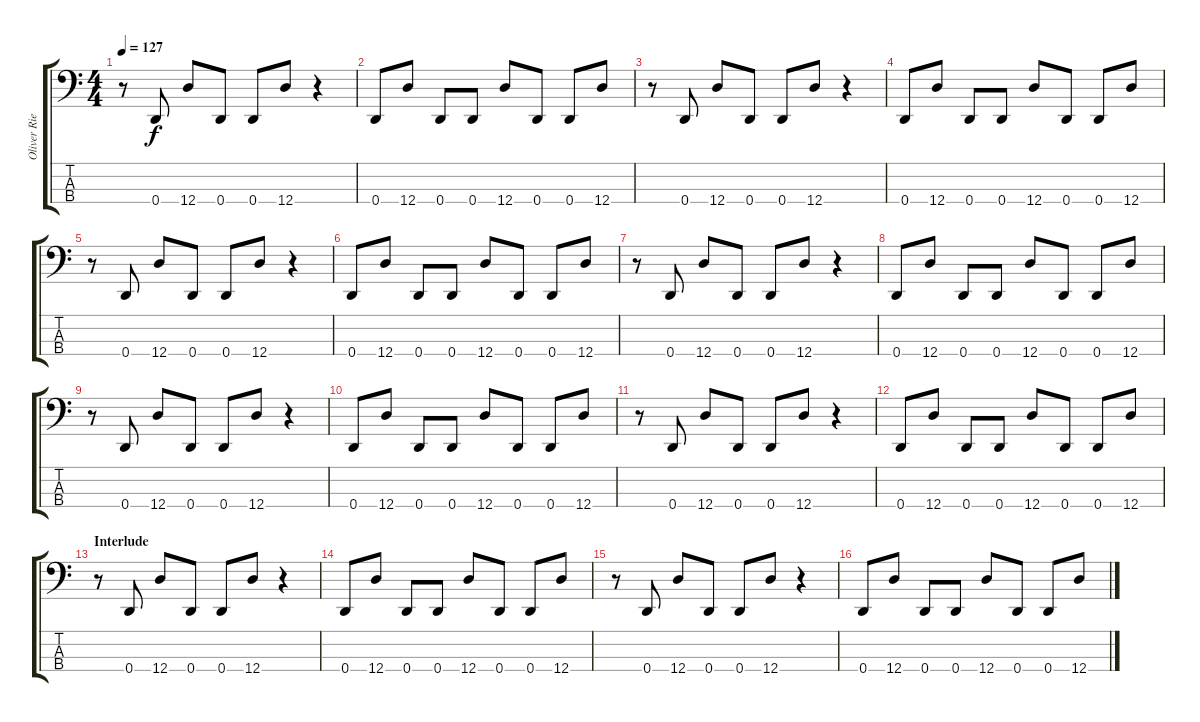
\track ("Oliver Riedel - Bass" "Oliver Rie") {instrument electricbassfinger}
\staff {score tabs}
\tuning (G2 D2 A1 D1) {hide}
\ts (4 4)
\tempo 127
\clef f4
\ks c
r.8{dy f} 0.4.8 12.4.8 0.4.8 0.4.8 12.4.8 r.4 |
0.4.8 12.4.8 0.4.8 0.4.8 12.4.8 0.4.8 0.4.8 12.4.8 |
r.8 0.4.8 12.4.8 0.4.8 0.4.8 12.4.8 r.4 |
0.4.8 12.4.8 0.4.8 0.4.8 12.4.8 0.4.8 0.4.8 12.4.8 |
r.8 0.4.8 12.4.8 0.4.8 0.4.8 12.4.8 r.4 |
0.4.8 12.4.8 0.4.8 0.4.8 12.4.8 0.4.8 0.4.8 12.4.8 |
r.8 0.4.8 12.4.8 0.4.8 0.4.8 12.4.8 r.4 |
0.4.8 12.4.8 0.4.8 0.4.8 12.4.8 0.4.8 0.4.8 12.4.8 |
r.8 0.4.8 12.4.8 0.4.8 0.4.8 12.4.8 r.4 |
0.4.8 12.4.8 0.4.8 0.4.8 12.4.8 0.4.8 0.4.8 12.4.8 |
r.8 0.4.8 12.4.8 0.4.8 0.4.8 12.4.8 r.4 |
0.4.8 12.4.8 0.4.8 0.4.8 12.4.8 0.4.8 0.4.8 12.4.8 |
\section ("" "Interlude")
r.8 0.4.8 12.4.8 0.4.8 0.4.8 12.4.8 r.4 |
0.4.8 12.4.8 0.4.8 0.4.8 12.4.8 0.4.8 0.4.8 12.4.8 |
r.8 0.4.8 12.4.8 0.4.8 0.4.8 12.4.8 r.4 |
0.4.8 12.4.8 0.4.8 0.4.8 12.4.8 0.4.8 0.4.8 12.4.8
